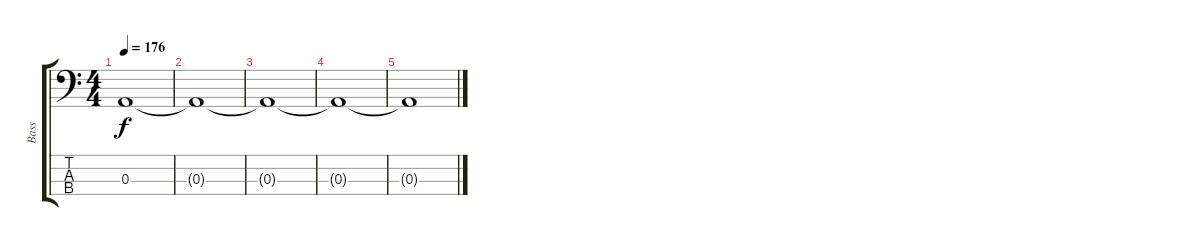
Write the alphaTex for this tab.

\track ("Bass" "Bass") {instrument acousticguitarnylon}
\staff {score tabs}
\tuning (G2 D2 A1 E1) {hide}
\ts (4 4)
\tempo 176
\clef f4
\ks c
0.3{t}.1{dy f} |
0.3{t}.1 |
0.3{t}.1 |
0.3{t}.1 |
0.3{t}.1
